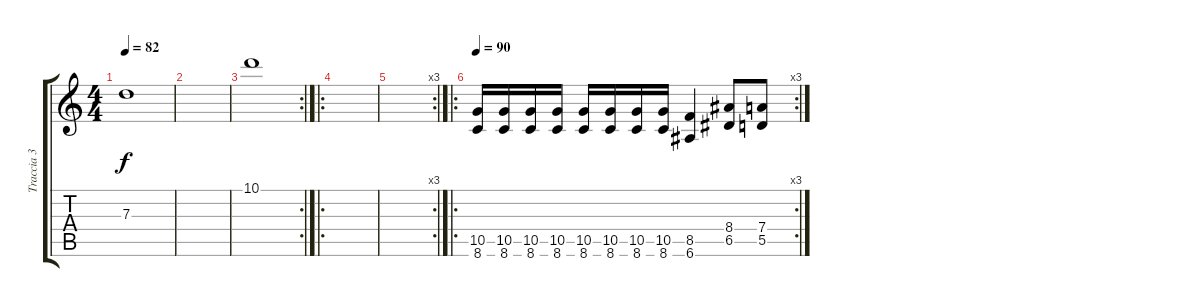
\track ("Traccia 3" "Traccia 3") {instrument distortionguitar}
\staff {score tabs}
\tuning (E4 B3 G3 D3 A2 E2) {hide}
\ts (4 4)
\tempo 82
\clef g2
\ks c
7.3.1{dy f} |
|
\rc 2
10.1.1 |
\ro
|
\rc 3
|
\ro
\rc 3
\tempo 90
(10.5 8.6).16 (10.5 8.6).16 (10.5 8.6).16 (10.5 8.6).16 (10.5 8.6).16 (10.5 8.6).16 (10.5 8.6).16 (10.5 8.6).16 (8.5 6.6).4 (8.4 6.5).8 (7.4 5.5).8
